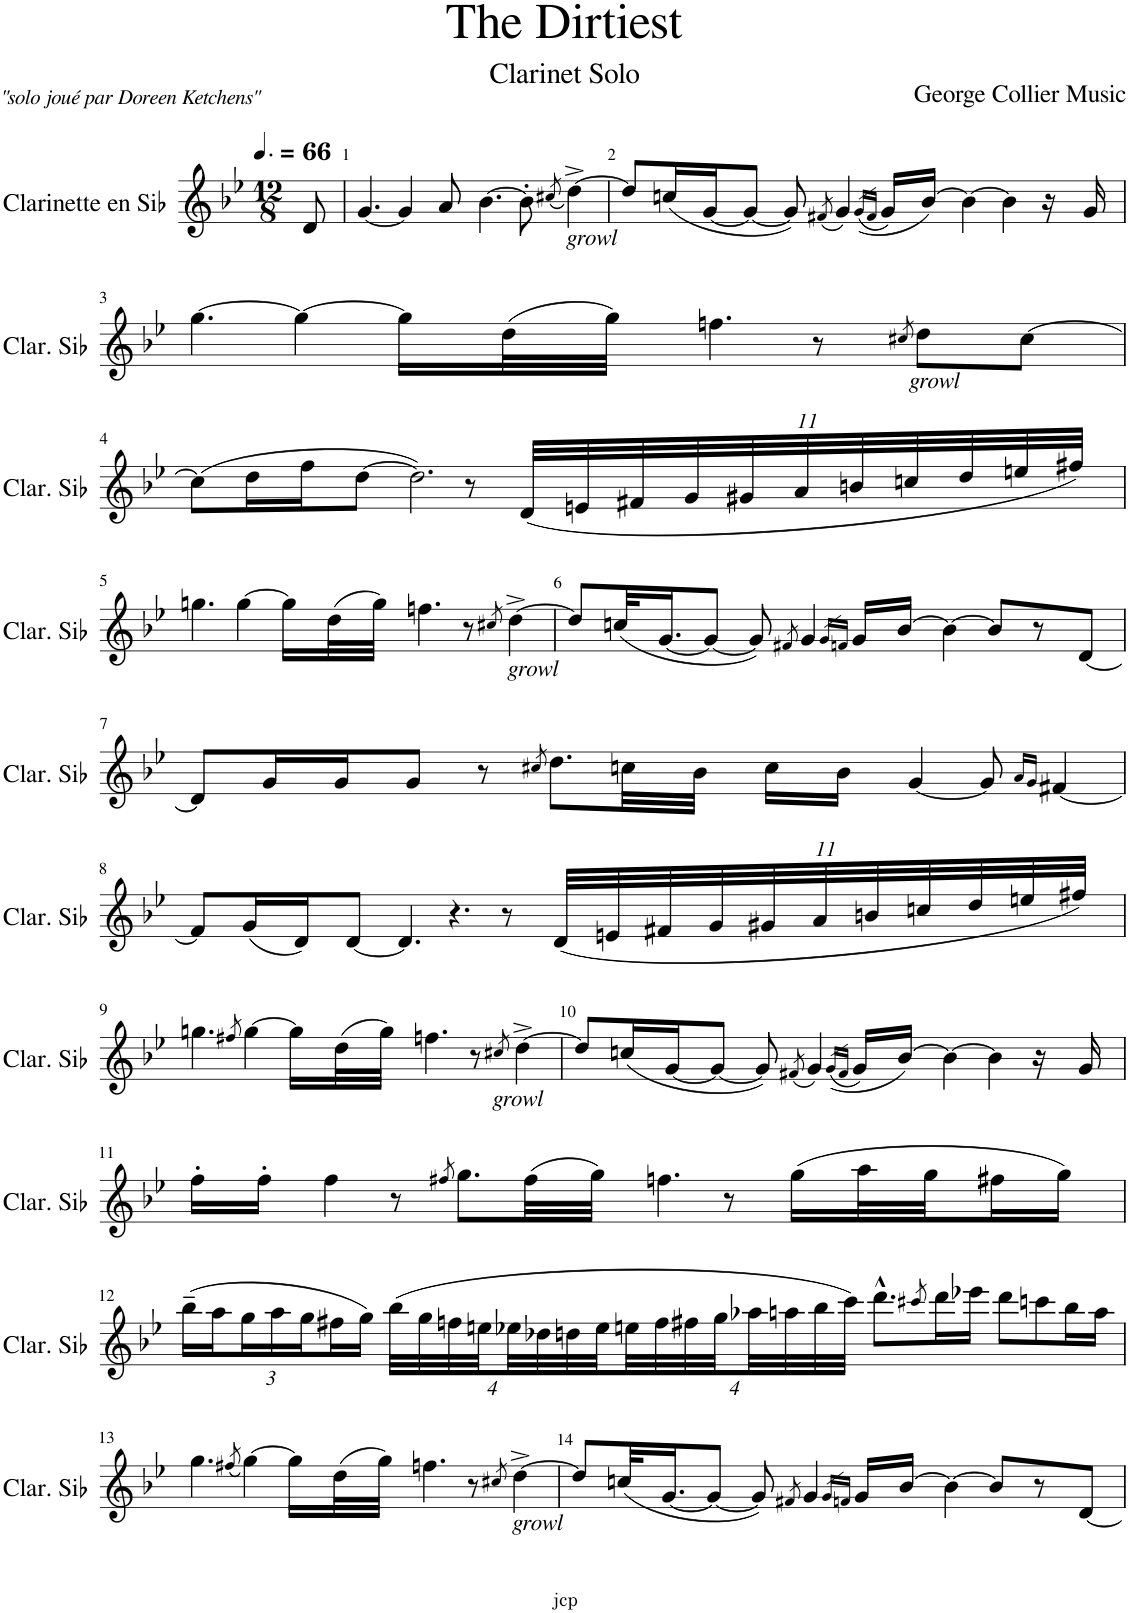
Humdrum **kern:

**kern
*part1
*staff1
*I"Clarinette en Sib
*I'Clar. Sib
*clefG2
*ITrd1c2
*k[b-e-]
*M12/8
*MM99
=
8d/
=1
[4.g/
4g/]
8a/
[4.b-\
8b-'\]
(8qcc#X/
!LO:TX:b:i:t=growl
[4dd^\)
=2
8dd/L]
(16ccn/L
[16g/J
8g/J_
8g/])
(8qf#X/
4g/)
((16qg/LL
16qf#/JJ
16g/LL)
[16b-/JJ)
4b-\_
4b-\]
16r
16g/
!!LO:LB:g=z
=3
[4.gg\
4gg\_
16gg\LL]
(32dd\L
32gg\JJJ)
4.ffn\
8r
8qcc#X/
!LO:TX:b:i:t=growl
8dd\L
[8cc#\J
!!LO:LB:g=z
=4
(8cc#\L]
16dd\L
16ff\J
[8dd\J
2.dd\])
8r
*Xbrackettup
(44d/LLL
44en/
44f#X/
44g/
44g#X/
44a/
44bn/
44ccn/
44dd/
44een/
44ff#X/JJJ)
!!LO:LB:g=z
=5
4.ggn\
[4gg\
16gg\LL]
(32dd\L
32gg\JJJ)
4.ffn\
8r
8qcc#X/
!LO:TX:b:i:t=growl
[4dd^\
=6
8dd/L]
(32ccn/KL
[16.g/J
8g/J_
8g/])
8qf#X/
4g/
16qg/LL
16qfn/JJ
16g/LL
[16b-/JJ
4b-\_
8b-/L]
8r
[8d/J
!!LO:LB:g=z
=7
8d/L]
16g/L
16g/J
8g/J
8r
8qcc#X/
8.dd\L
32ccn\LL
32b-\JJJ
16cc\LL
16b-\JJ
[4g/
8g/]
16qa/LL
16qg/JJ
[4f#X/
!!LO:LB:g=z
=8
8f#/L]
(16g/L
16d/J)
[8d/J
4.d/]
4.r
8r
(44d/LLL
44en/
44f#X/
44g/
44g#X/
44a/
44bn/
44ccn/
44dd/
44een/
44ff#X/JJJ)
!!LO:LB:g=z
=9
4.ggn\
8qff#X/
[4gg\
16gg\LL]
(32dd\L
32gg\JJJ)
4.ffn\
8r
8qcc#X/
!LO:TX:b:i:t=growl
[4dd^\
=10
8dd/L]
(16ccn/L
[16g/J
8g/J_
8g/])
(8qf#X/
4g/)
((16qg/LL
16qf#/JJ
16g/LL)
[16b-/JJ)
4b-\_
4b-\]
16r
16g/
!!LO:LB:g=z
=11
16ff'\LL
16ff'\JJ
4ff\
8r
8qff#X/
8.gg\L
(32ff#\LL
32gg\JJJ)
4.ffn\
8r
(16gg\LL
32aa\L
32gg\JJ
16ff#X\L
16gg\JJ)
!!LO:LB:g=z
=12
(16bb-~\LL
16aa\
24gg\
24aa\
24gg\
16ff#X\
16gg\JJ)
(32bb-\LLL
32gg\
32ffn\
32een\
32ee-X\
32dd-X\
32ddn\
32ee-\
128%3een\
128%3ff\
128%3ff#X\
128%3gg\JJ
128%3aa-X\LL
128%3aan\
128%3bb-\
128%3ccc\JJJ)
8.ddd^^\L
8qccc#X/
16ddd\L
16eee-X\JJ
8ddd\L
8cccn\
16bb-\L
16aa\JJ
!!LO:LB:g=z
=13
4.gg\
(8qff#X/
[4gg\)
16gg\LL]
(32dd\L
32gg\JJJ)
4.ffn\
8r
8qcc#X/
!LO:TX:b:i:t=growl
[4dd^\
=14
8dd/L]
(32ccn/KL
[16.g/J
8g/J_
8g/])
8qf#X/
4g/
16qg/LL
16qfn/JJ
16g/LL
[16b-/JJ
4b-\_
8b-/L]
8r
[8d/J
=
*-
